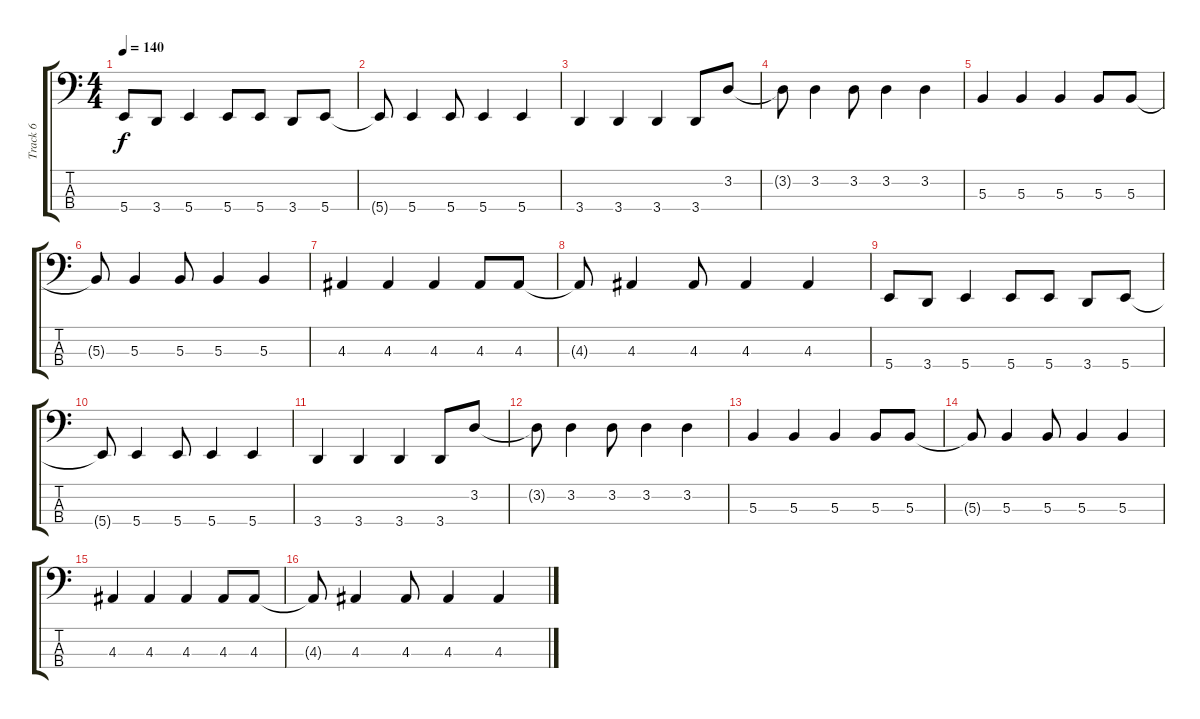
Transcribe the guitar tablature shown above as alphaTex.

\track ("Track 6" "Track 6") {instrument electricbasspick}
\staff {score tabs}
\tuning (E2 B1 Gb1 B0) {hide}
\ts (4 4)
\section ("" "")
\tempo 140
\clef f4
\ks c
5.4.8{dy f volume 0} 3.4.8 5.4.4 5.4.8 5.4.8 3.4.8 5.4.8 |
5.4{t}.8 5.4.4 5.4.8 5.4.4 5.4.4 |
3.4.4 3.4.4 3.4.4 3.4.8 3.2.8 |
3.2{t}.8 3.2.4 3.2.8 3.2.4 3.2.4 |
5.3.4{volume 3} 5.3.4 5.3.4 5.3.8 5.3.8 |
5.3{t}.8 5.3.4 5.3.8 5.3.4 5.3.4 |
4.3.4 4.3.4 4.3.4 4.3.8 4.3.8 |
4.3{t}.8 4.3.4 4.3.8 4.3.4 4.3.4 |
5.4.8{volume 5} 3.4.8 5.4.4 5.4.8 5.4.8 3.4.8 5.4.8 |
5.4{t}.8 5.4.4 5.4.8 5.4.4 5.4.4 |
3.4.4 3.4.4 3.4.4 3.4.8 3.2.8 |
3.2{t}.8 3.2.4 3.2.8 3.2.4 3.2.4 |
5.3.4{volume 7} 5.3.4 5.3.4 5.3.8 5.3.8 |
5.3{t}.8 5.3.4 5.3.8 5.3.4 5.3.4 |
4.3.4 4.3.4 4.3.4 4.3.8 4.3.8 |
4.3{t}.8 4.3.4 4.3.8 4.3.4 4.3.4
